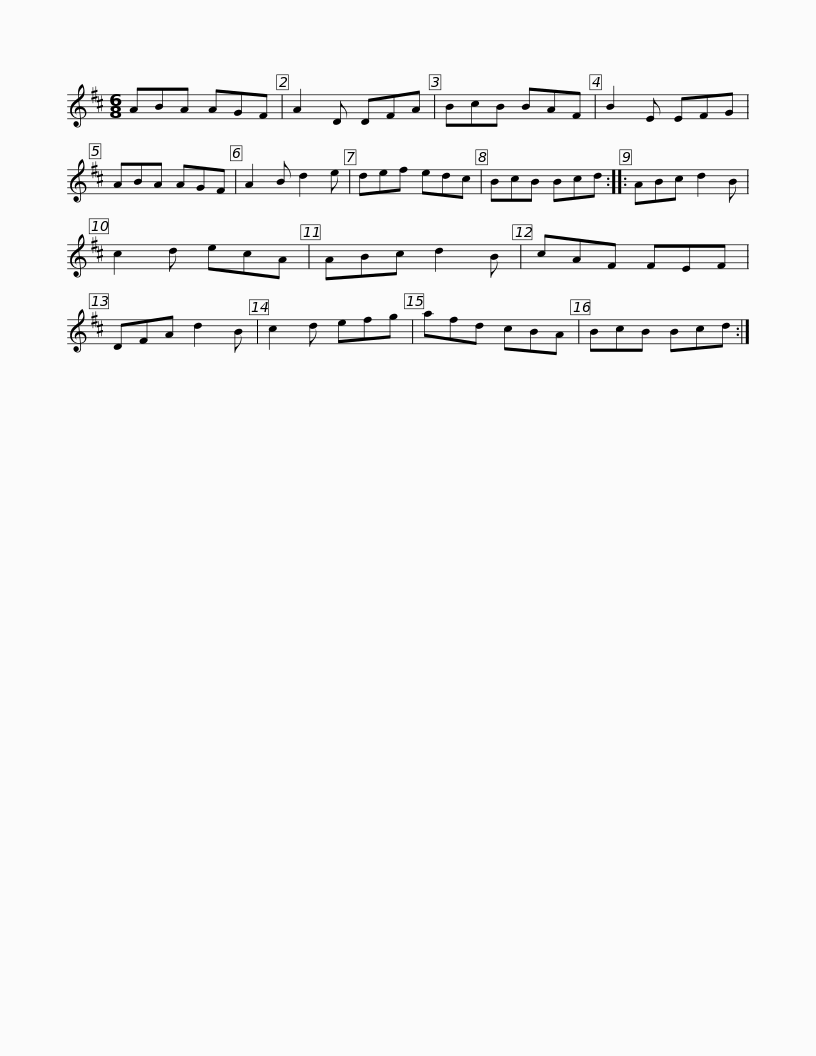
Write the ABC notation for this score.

X:1
L:1/8
M:6/8
I:linebreak $
K:D
V:1 treble
V:1
 ABA AGF | A2 D DFA | BcB BAF | B2 E EFG | ABA AGF | %5
 A2 B d2 e | def edc |$ BcB Bcd :: ABc d2 B | c2 d ecA | %10
 ABc d2 B | cAF FEF | DFA d2 B | c2 d efg | afd cBA |$ %15
 BcB Bcd :| %16
